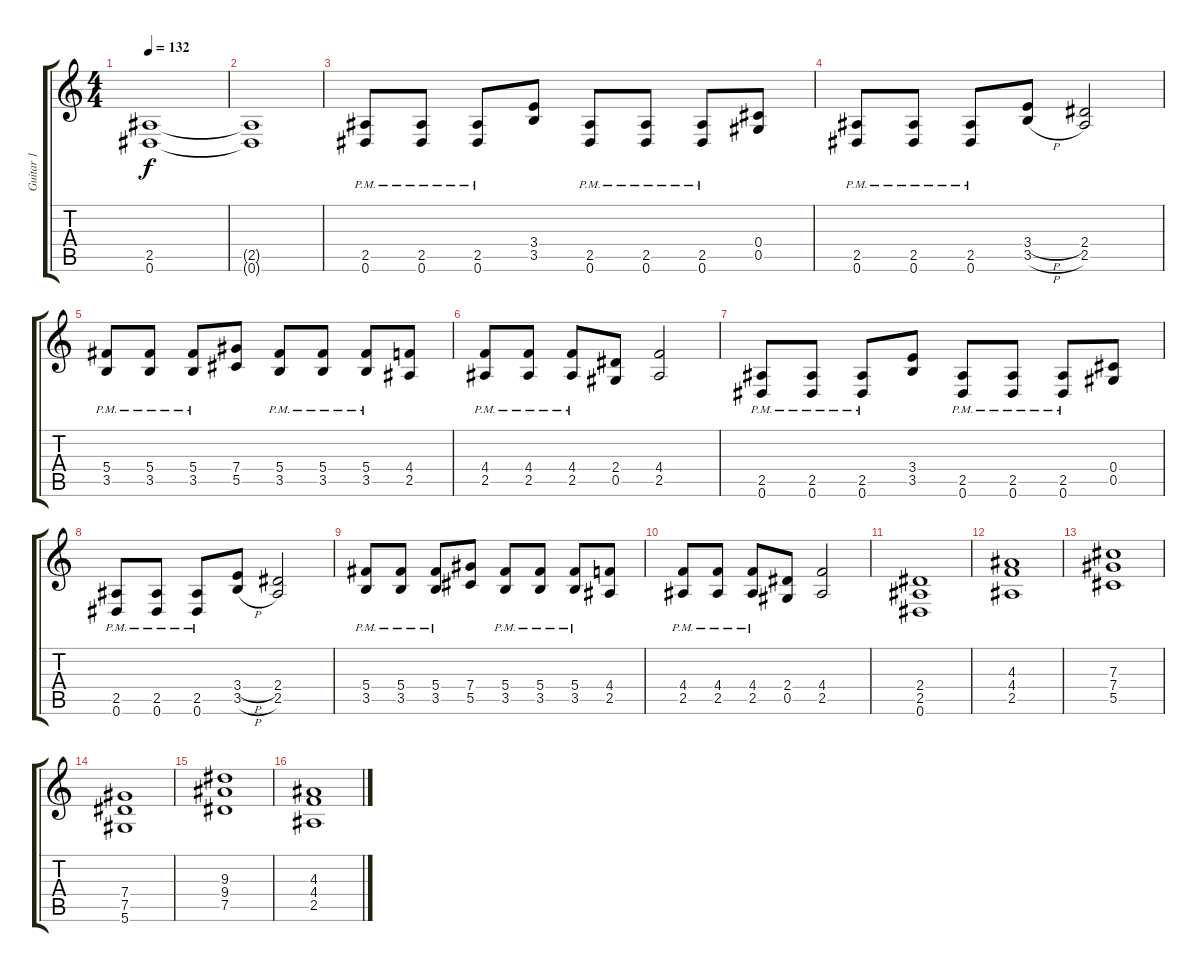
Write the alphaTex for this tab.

\track ("Guitar 1" "Guitar 1") {instrument distortionguitar}
\staff {score tabs}
\tuning (Eb4 Bb3 Gb3 Db3 Ab2 Eb2) {hide}
\ts (4 4)
\tempo 132
\clef g2
\ks c
(2.5{t} 0.6{t}).1{dy f} |
(2.5{t} 0.6{t}).1 |
(2.5{pm} 0.6{pm}).8 (2.5{pm} 0.6{pm}).8 (2.5{pm} 0.6{pm}).8 (3.4 3.5).8 (2.5{pm} 0.6{pm}).8 (2.5{pm} 0.6{pm}).8 (2.5{pm} 0.6{pm}).8 (0.4 0.5).8 |
(2.5{pm} 0.6{pm}).8 (2.5{pm} 0.6{pm}).8 (2.5{pm} 0.6{pm}).8 (3.4{h} 3.5{h}).8 (2.4 2.5).2 |
(5.4{pm} 3.5{pm}).8 (5.4{pm} 3.5{pm}).8 (5.4{pm} 3.5{pm}).8 (7.4 5.5).8 (5.4{pm} 3.5{pm}).8 (5.4{pm} 3.5{pm}).8 (5.4{pm} 3.5{pm}).8 (4.4 2.5).8 |
(4.4{pm} 2.5{pm}).8 (4.4{pm} 2.5{pm}).8 (4.4{pm} 2.5{pm}).8 (2.4 0.5).8 (4.4 2.5).2 |
(2.5{pm} 0.6{pm}).8 (2.5{pm} 0.6{pm}).8 (2.5{pm} 0.6{pm}).8 (3.4 3.5).8 (2.5{pm} 0.6{pm}).8 (2.5{pm} 0.6{pm}).8 (2.5{pm} 0.6{pm}).8 (0.4 0.5).8 |
(2.5{pm} 0.6{pm}).8 (2.5{pm} 0.6{pm}).8 (2.5{pm} 0.6{pm}).8 (3.4{h} 3.5{h}).8 (2.4 2.5).2 |
(5.4{pm} 3.5{pm}).8 (5.4{pm} 3.5{pm}).8 (5.4{pm} 3.5{pm}).8 (7.4 5.5).8 (5.4{pm} 3.5{pm}).8 (5.4{pm} 3.5{pm}).8 (5.4{pm} 3.5{pm}).8 (4.4 2.5).8 |
(4.4{pm} 2.5{pm}).8 (4.4{pm} 2.5{pm}).8 (4.4{pm} 2.5{pm}).8 (2.4 0.5).8 (4.4 2.5).2 |
(2.4 2.5 0.6).1 |
(4.3 4.4 2.5).1 |
(7.3 7.4 5.5).1 |
(7.4 7.5 5.6).1 |
(9.3 9.4 7.5).1 |
(4.3 4.4 2.5).1
